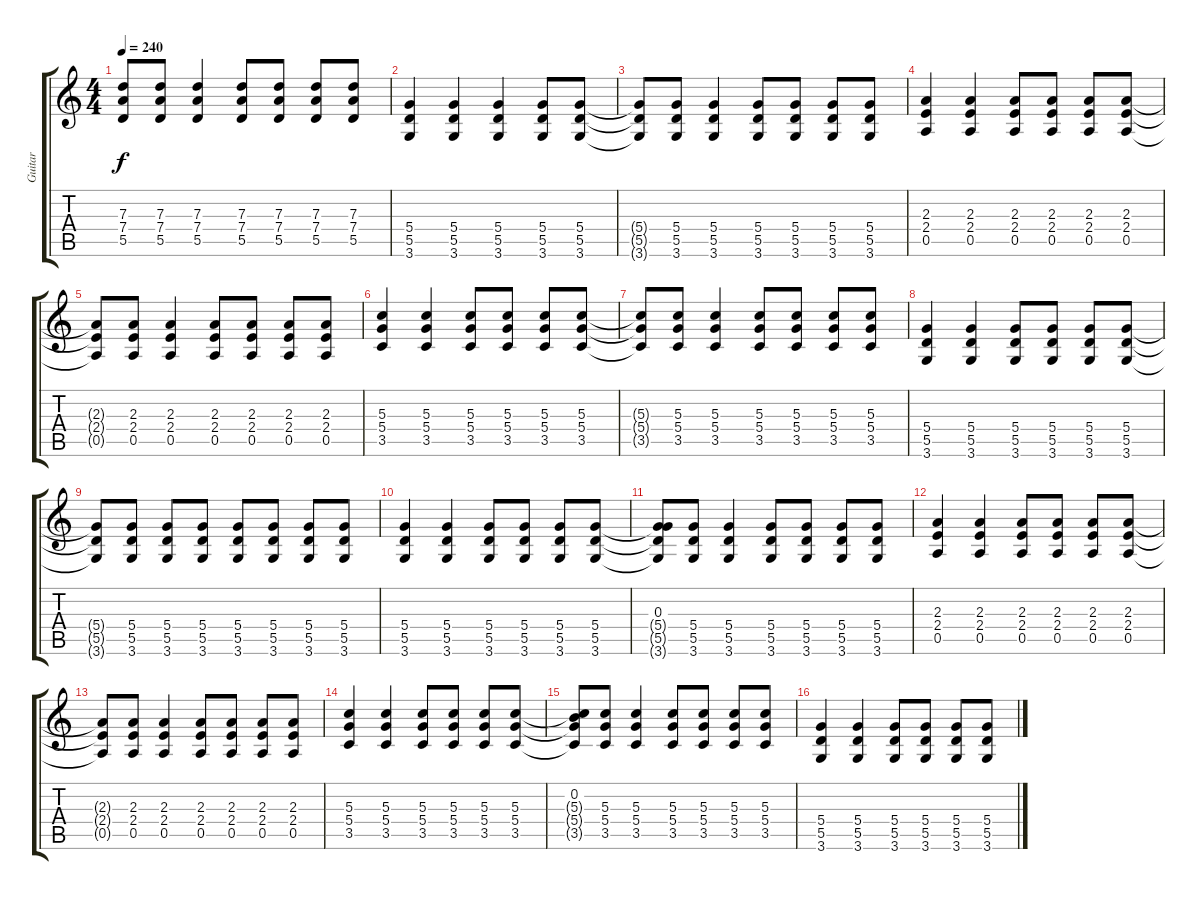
\track ("Guitar" "Guitar") {instrument distortionguitar}
\staff {score tabs}
\tuning (E4 B3 G3 D3 A2 E2) {hide}
\ts (4 4)
\tempo 240
\clef g2
\ks c
(7.3{t} 7.4{t} 5.5{t}).8{dy f} (7.3 7.4 5.5).8 (7.3 7.4 5.5).4 (7.3 7.4 5.5).8 (7.3 7.4 5.5).8 (7.3 7.4 5.5).8 (7.3 7.4 5.5).8 |
(5.4 5.5 3.6).4 (5.4 5.5 3.6).4 (5.4 5.5 3.6).4 (5.4 5.5 3.6).8 (5.4 5.5 3.6).8 |
(5.4{t} 5.5{t} 3.6{t}).8 (5.4 5.5 3.6).8 (5.4 5.5 3.6).4 (5.4 5.5 3.6).8 (5.4 5.5 3.6).8 (5.4 5.5 3.6).8 (5.4 5.5 3.6).8 |
(2.3 2.4 0.5).4 (2.3 2.4 0.5).4 (2.3 2.4 0.5).8 (2.3 2.4 0.5).8 (2.3 2.4 0.5).8 (2.3 2.4 0.5).8 |
(2.3{t} 2.4{t} 0.5{t}).8 (2.3 2.4 0.5).8 (2.3 2.4 0.5).4 (2.3 2.4 0.5).8 (2.3 2.4 0.5).8 (2.3 2.4 0.5).8 (2.3 2.4 0.5).8 |
(5.3 5.4 3.5).4 (5.3 5.4 3.5).4 (5.3 5.4 3.5).8 (5.3 5.4 3.5).8 (5.3 5.4 3.5).8 (5.3 5.4 3.5).8 |
(5.3{t} 5.4{t} 3.5{t}).8 (5.3 5.4 3.5).8 (5.3 5.4 3.5).4 (5.3 5.4 3.5).8 (5.3 5.4 3.5).8 (5.3 5.4 3.5).8 (5.3 5.4 3.5).8 |
(5.4 5.5 3.6).4 (5.4 5.5 3.6).4 (5.4 5.5 3.6).8 (5.4 5.5 3.6).8 (5.4 5.5 3.6).8 (5.4 5.5 3.6).8 |
(5.4{t} 5.5{t} 3.6{t}).8 (5.4 5.5 3.6).8 (5.4 5.5 3.6).8 (5.4 5.5 3.6).8 (5.4 5.5 3.6).8 (5.4 5.5 3.6).8 (5.4 5.5 3.6).8 (5.4 5.5 3.6).8 |
(5.4 5.5 3.6).4 (5.4 5.5 3.6).4 (5.4 5.5 3.6).8 (5.4 5.5 3.6).8 (5.4 5.5 3.6).8 (5.4 5.5 3.6).8 |
(0.3 5.4{t} 5.5{t} 3.6{t}).8 (5.4 5.5 3.6).8 (5.4 5.5 3.6).4 (5.4 5.5 3.6).8 (5.4 5.5 3.6).8 (5.4 5.5 3.6).8 (5.4 5.5 3.6).8 |
(2.3 2.4 0.5).4 (2.3 2.4 0.5).4 (2.3 2.4 0.5).8 (2.3 2.4 0.5).8 (2.3 2.4 0.5).8 (2.3 2.4 0.5).8 |
(2.3{t} 2.4{t} 0.5{t}).8 (2.3 2.4 0.5).8 (2.3 2.4 0.5).4 (2.3 2.4 0.5).8 (2.3 2.4 0.5).8 (2.3 2.4 0.5).8 (2.3 2.4 0.5).8 |
(5.3 5.4 3.5).4 (5.3 5.4 3.5).4 (5.3 5.4 3.5).8 (5.3 5.4 3.5).8 (5.3 5.4 3.5).8 (5.3 5.4 3.5).8 |
(0.2 5.3{t} 5.4{t} 3.5{t}).8 (5.3 5.4 3.5).8 (5.3 5.4 3.5).4 (5.3 5.4 3.5).8 (5.3 5.4 3.5).8 (5.3 5.4 3.5).8 (5.3 5.4 3.5).8 |
(5.4 5.5 3.6).4 (5.4 5.5 3.6).4 (5.4 5.5 3.6).8 (5.4 5.5 3.6).8 (5.4 5.5 3.6).8 (5.4 5.5 3.6).8
